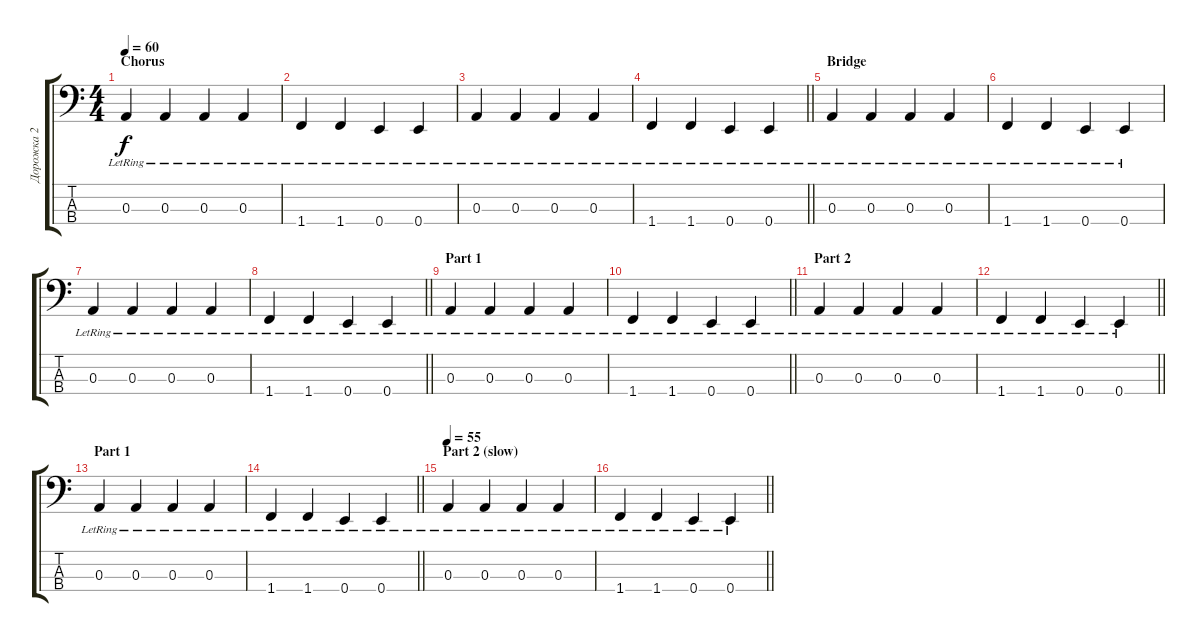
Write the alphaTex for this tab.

\track ("Дорожка 2" "Дорожка 2") {instrument acousticbass}
\staff {score tabs}
\tuning (G2 D2 A1 E1) {hide}
\ts (4 4)
\section ("" "Chorus")
\tempo 60
\clef f4
\ks c
0.3{lr}.4{dy f} 0.3{lr}.4 0.3{lr}.4 0.3{lr}.4 |
1.4{lr}.4 1.4{lr}.4 0.4{lr}.4 0.4{lr}.4 |
0.3{lr}.4 0.3{lr}.4 0.3{lr}.4 0.3{lr}.4 |
\barLineRight lightlight
1.4{lr}.4 1.4{lr}.4 0.4{lr}.4 0.4{lr}.4 |
\section ("" "Bridge")
0.3{lr}.4 0.3{lr}.4 0.3{lr}.4 0.3{lr}.4 |
1.4{lr}.4 1.4{lr}.4 0.4{lr}.4 0.4{lr}.4 |
0.3{lr}.4 0.3{lr}.4 0.3{lr}.4 0.3{lr}.4 |
\barLineRight lightlight
1.4{lr}.4 1.4{lr}.4 0.4{lr}.4 0.4{lr}.4 |
\section ("" "Part 1")
0.3{lr}.4 0.3{lr}.4 0.3{lr}.4 0.3{lr}.4 |
\barLineRight lightlight
1.4{lr}.4 1.4{lr}.4 0.4{lr}.4 0.4{lr}.4 |
\section ("" "Part 2 ")
0.3{lr}.4 0.3{lr}.4 0.3{lr}.4 0.3{lr}.4 |
\barLineRight lightlight
1.4{lr}.4 1.4{lr}.4 0.4{lr}.4 0.4{lr}.4 |
\section ("" "Part 1")
0.3{lr}.4 0.3{lr}.4 0.3{lr}.4 0.3{lr}.4 |
\barLineRight lightlight
1.4{lr}.4 1.4{lr}.4 0.4{lr}.4 0.4{lr}.4 |
\section ("" "Part 2 (slow)")
\tempo 55
0.3{lr}.4 0.3{lr}.4 0.3{lr}.4 0.3{lr}.4 |
\barLineRight lightlight
1.4{lr}.4 1.4{lr}.4 0.4{lr}.4 0.4{lr}.4
